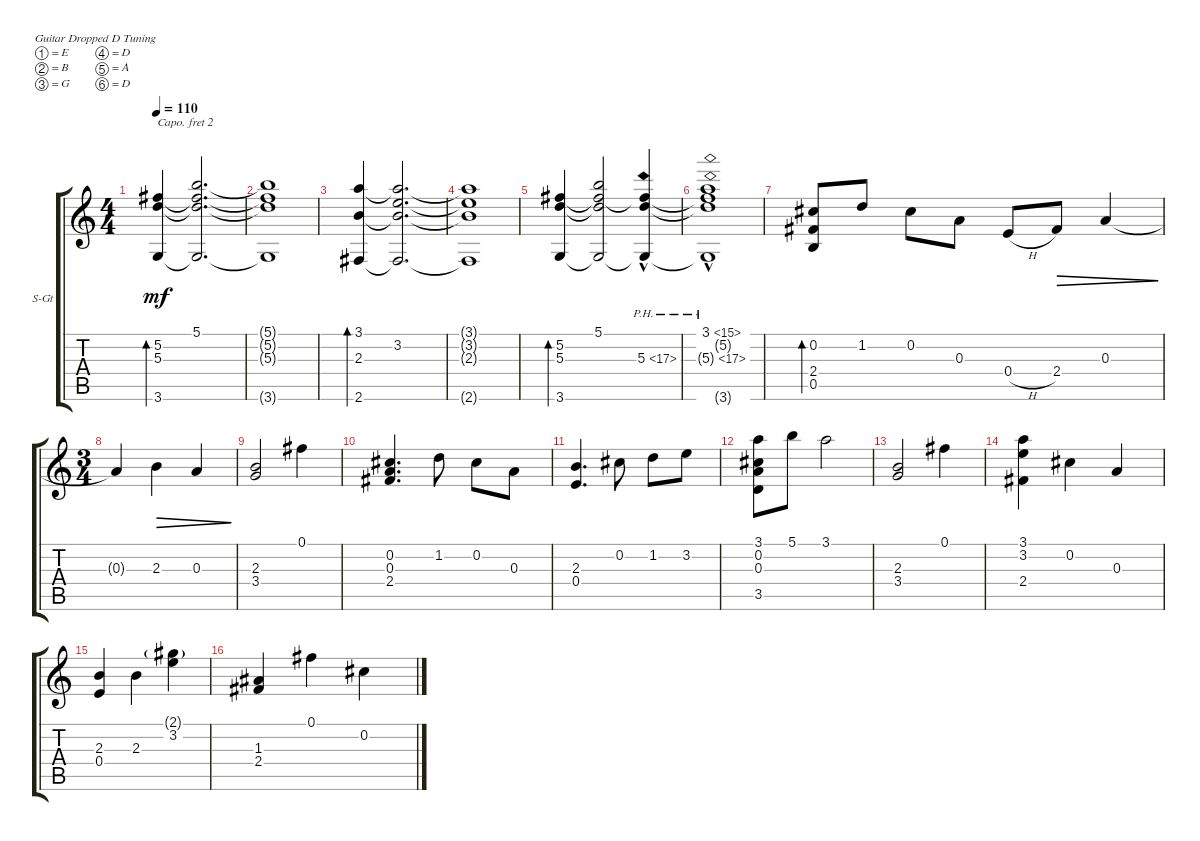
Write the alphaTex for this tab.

\defaultSystemsLayout 4
\bracketExtendMode groupsimilarinstruments
\firstSystemTrackNameOrientation horizontal
\otherSystemsTrackNameOrientation horizontal
\track ("Steel Guitar" "S-Gt") {instrument acousticguitarsteel}
\staff {score tabs}
\capo 2
\tuning (E4 B3 G3 D3 A2 D2)
\ts (4 4)
\tempo 110
\clef g2
\ks c
(3.6 5.3 5.2).4{bd 118 dy mf instrument acousticguitarsteel} (5.1 5.2{t} 5.3{t} 3.6{t}).2{d} |
(5.3{t} 5.2{t} 5.1{t} 3.6{t}).1 |
(2.6 2.3 3.1).4{bd 116} (3.2 2.6{t} 2.3{t} 3.1{t}).2{d} |
(2.6{t} 2.3{t} 3.2{t} 3.1{t}).1 |
(3.6 5.3 5.2).4{bd 118} (5.1 5.2{t} 5.3{t} 3.6{t}).2 (5.3{ph 12 hac} 5.2{t} 3.6{t}).4 |
(3.1{ph 12 hac} 3.6{t} 5.2{t} 5.3{ph 12 t}).1 |
(0.5 2.4 0.2).8{bd 115} 1.2.8 0.2.8 0.3.8 0.4{h}.8 2.4.8{dec} 0.3.4{dec} |
\ts (3 4)
0.3{t}.4 2.3.4{dec} 0.3.4{dec} |
(3.4 2.3).2 0.1.4 |
(2.4 0.3 0.2).4{d} 1.2.8 0.2.8 0.3.8 |
(2.3 0.4).4{d} 0.2.8 1.2.8 3.2.8 |
(3.5 0.3 0.2 3.1).8 5.1.8 3.1.2 |
(3.4 2.3).2 0.1.4 |
(3.1 3.2 2.4).4 0.2.4 0.3.4 |
(0.4 2.3).4 2.3.4 (3.2 2.1{g}).4 |
(2.4 1.3).4 0.1.4 0.2.4
